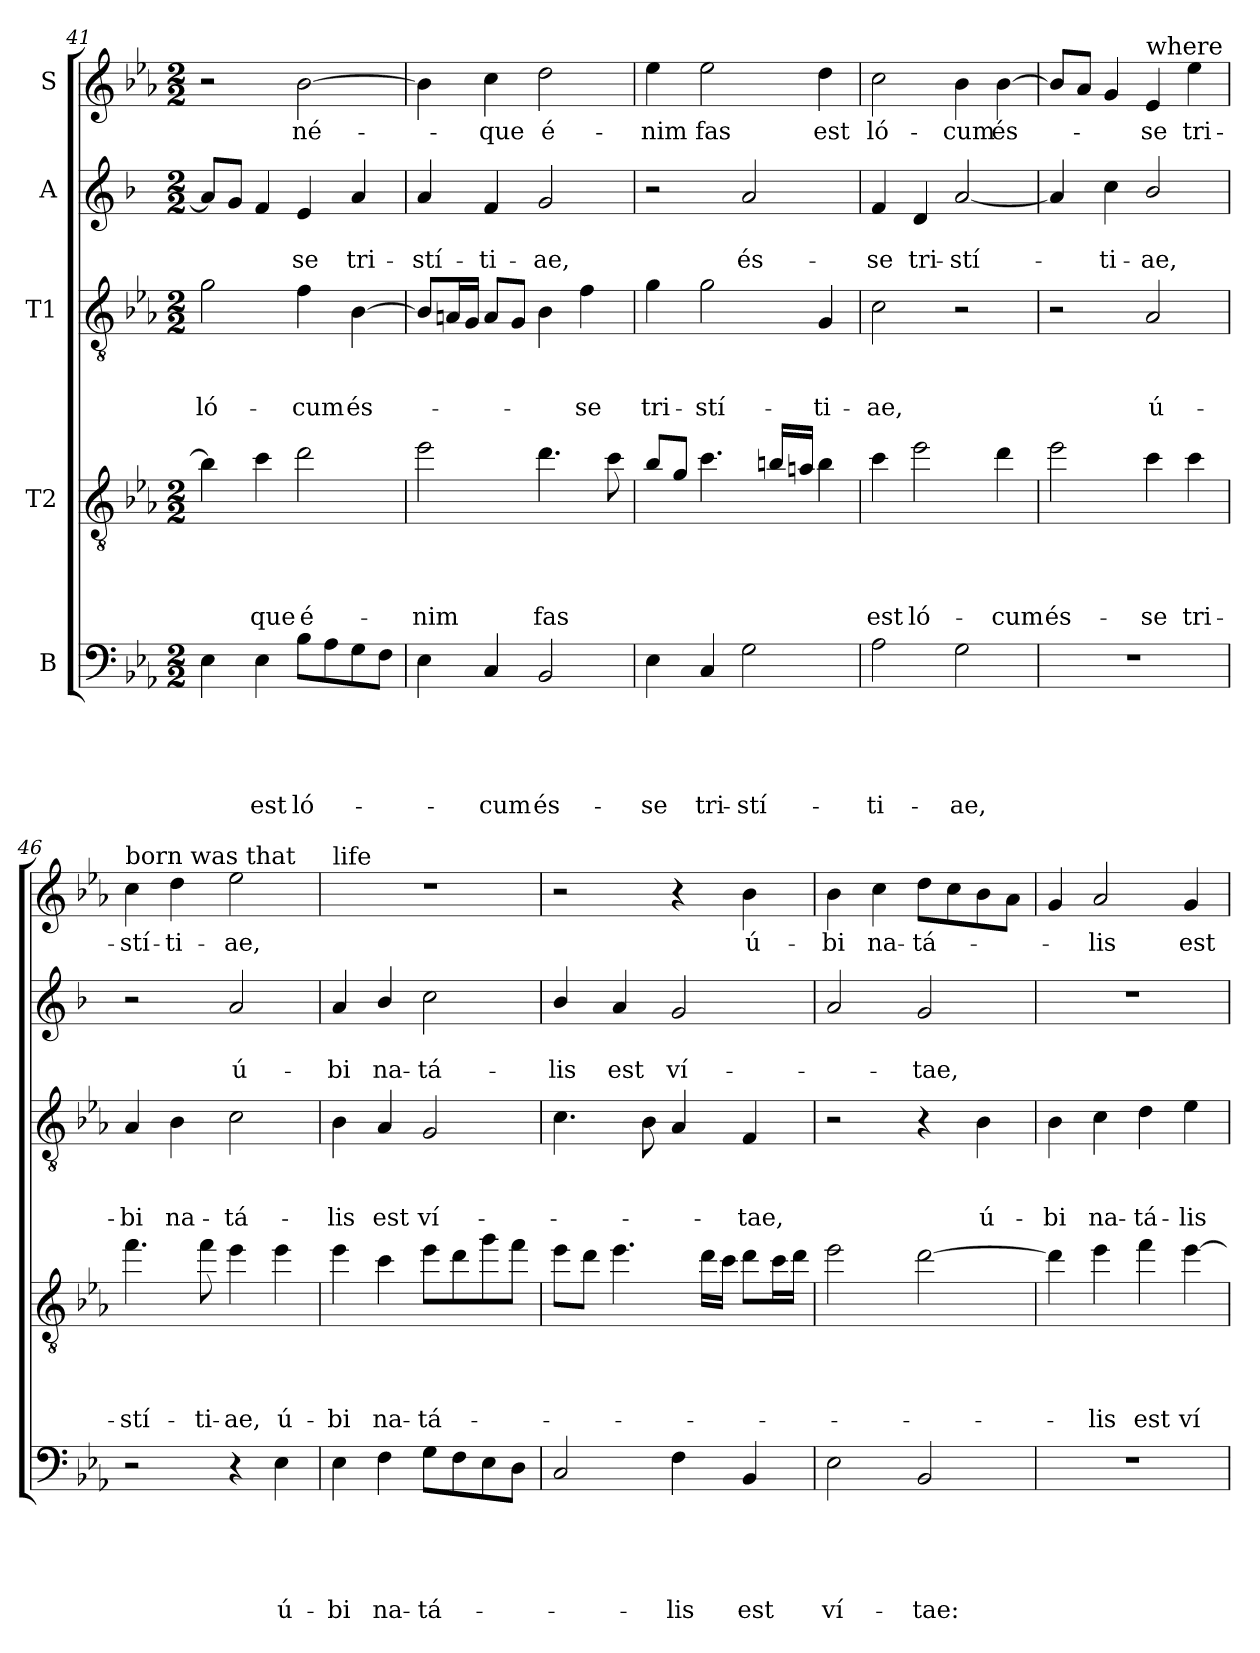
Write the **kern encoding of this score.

**kern	**text	**text	**text	**text	**text	**kern	**text	**text	**text	**text	**kern	**text	**text	**text	**kern	**text	**text	**kern	**text
*part5	*part5	*part5	*part5	*part5	*part5	*part4	*part4	*part4	*part4	*part4	*part3	*part3	*part3	*part3	*part2	*part2	*part2	*part1	*part1
*staff5	*staff5	*staff5	*staff5	*staff5	*staff5	*staff4	*staff4	*staff4	*staff4	*staff4	*staff3	*staff3	*staff3	*staff3	*staff2	*staff2	*staff2	*staff1	*staff1
*I"B	*	*	*	*	*	*I"T2	*	*	*	*	*I"T1	*	*	*	*I"A	*	*	*I"S	*
*clefF4	*	*	*	*	*	*clefGv2	*	*	*	*	*clefGv2	*	*	*	*clefG2	*	*	*clefG2	*
*	*	*	*	*	*	*ITrd8c14	*	*	*	*	*	*	*	*	*ITrd1c2	*	*	*	*
*k[b-e-a-]	*	*	*	*	*	*k[b-e-a-]	*	*	*	*	*k[b-e-a-]	*	*	*	*k[b-e-a-]	*	*	*k[b-e-a-]	*
*E-:	*	*	*	*	*	*E-:	*	*	*	*	*E-:	*	*	*	*E-:	*	*	*E-:	*
*M2/2	*	*	*	*	*	*M2/2	*	*	*	*	*M2/2	*	*	*	*M2/2	*	*	*M2/2	*
=41	=41	=41	=41	=41	=41	=41	=41	=41	=41	=41	=41	=41	=41	=41	=41	=41	=41	=41	=41
!	!	!	!	!	!	!	!	!	!	!	!	!	!	!LO:LY:b	!	!	!	!	!
4E-\	.	.	.	.	.	4B-\]	.	.	.	.	2g\	.	.	ló-	8g/L]	.	.	2r	.
.	.	.	.	.	.	.	.	.	.	.	.	.	.	.	8f/J	.	.	.	.
!	!	!	!	!	!LO:LY:b	!	!	!	!	!LO:LY:b	!	!	!	!	!	!	!	!	!
4E-\	.	.	.	.	est	4c\	.	.	.	-que	.	.	.	.	4e-/	.	.	.	.
!	!	!	!	!	!LO:LY:b	!	!	!	!	!LO:LY:b	!	!	!	!LO:LY:b	!	!	!LO:LY:b	!	!LO:LY:b
8B-\L	.	.	.	.	ló-	2d\	.	.	.	é-	4f\	.	.	-cum	4d/	.	-se	[2b-\	né-
8A-\	.	.	.	.	.	.	.	.	.	.	.	.	.	.	.	.	.	.	.
!	!	!	!	!	!	!	!	!	!	!	!	!	!	!LO:LY:b	!	!	!LO:LY:b	!	!
8G\	.	.	.	.	.	.	.	.	.	.	[4B-\	.	.	és-	4g/	.	tri-	.	.
8F\J	.	.	.	.	.	.	.	.	.	.	.	.	.	.	.	.	.	.	.
=42	=42	=42	=42	=42	=42	=42	=42	=42	=42	=42	=42	=42	=42	=42	=42	=42	=42	=42	=42
!	!	!	!	!	!	!	!	!	!	!LO:LY:b	!	!	!	!	!	!	!LO:LY:b	!	!
4E-\	.	.	.	.	.	2e-\	.	.	.	-nim	8B-/L]	.	.	.	4g/	.	-stí-	4b-\]	.
.	.	.	.	.	.	.	.	.	.	.	16A/L	.	.	.	.	.	.	.	.
.	.	.	.	.	.	.	.	.	.	.	16G/JJ	.	.	.	.	.	.	.	.
!	!	!	!	!	!LO:LY:b	!	!	!	!	!	!	!	!	!	!	!	!LO:LY:b	!	!LO:LY:b
4C/	.	.	.	.	-cum	.	.	.	.	.	8A/L	.	.	.	4e-/	.	-ti-	4cc\	-que
.	.	.	.	.	.	.	.	.	.	.	8G/J	.	.	.	.	.	.	.	.
!	!	!	!	!	!LO:LY:b	!	!	!	!	!LO:LY:b	!	!	!	!	!	!	!LO:LY:b	!	!LO:LY:b
2BB-/	.	.	.	.	és-	4.d\	.	.	.	fas	4B-\	.	.	.	2f/	.	-ae,	2dd\	é-
!	!	!	!	!	!	!	!	!	!	!	!	!	!	!LO:LY:b	!	!	!	!	!
.	.	.	.	.	.	.	.	.	.	.	4f\	.	.	-se	.	.	.	.	.
.	.	.	.	.	.	8c\	.	.	.	.	.	.	.	.	.	.	.	.	.
!!LO:PB:g=z
=43	=43	=43	=43	=43	=43	=43	=43	=43	=43	=43	=43	=43	=43	=43	=43	=43	=43	=43	=43
!	!	!	!	!	!LO:LY:b	!	!	!	!	!	!	!	!	!LO:LY:b	!	!	!	!	!LO:LY:b
4E-\	.	.	.	.	-se	8B-/L	.	.	.	.	4g\	.	.	tri-	2r	.	.	4ee-\	-nim
.	.	.	.	.	.	8G/J	.	.	.	.	.	.	.	.	.	.	.	.	.
!	!	!	!	!	!LO:LY:b	!	!	!	!	!	!	!	!	!LO:LY:b	!	!	!	!	!LO:LY:b
4C/	.	.	.	.	tri-	4.c\	.	.	.	.	2g\	.	.	-stí-	.	.	.	2ee-\	fas
!	!	!	!	!	!LO:LY:b	!	!	!	!	!	!	!	!	!	!	!	!LO:LY:b	!	!
2G\	.	.	.	.	-stí-	.	.	.	.	.	.	.	.	.	2g/	.	és-	.	.
.	.	.	.	.	.	16B/LL	.	.	.	.	.	.	.	.	.	.	.	.	.
.	.	.	.	.	.	16A/JJ	.	.	.	.	.	.	.	.	.	.	.	.	.
!	!	!	!	!	!	!	!	!	!	!	!	!	!	!LO:LY:b	!	!	!	!	!LO:LY:b
.	.	.	.	.	.	4B\	.	.	.	.	4G/	.	.	-ti-	.	.	.	4dd\	est
=44	=44	=44	=44	=44	=44	=44	=44	=44	=44	=44	=44	=44	=44	=44	=44	=44	=44	=44	=44
!	!	!	!	!	!LO:LY:b	!	!	!	!	!LO:LY:b	!	!	!	!LO:LY:b	!	!	!LO:LY:b	!	!LO:LY:b
2A-\	.	.	.	.	-ti-	4c\	.	.	.	est	2c\	.	.	-ae,	4e-/	.	-se	2cc\	ló-
!	!	!	!	!	!	!	!	!	!	!LO:LY:b	!	!	!	!	!	!	!LO:LY:b	!	!
.	.	.	.	.	.	2e-\	.	.	.	ló-	.	.	.	.	4c/	.	tri-	.	.
!	!	!	!	!	!LO:LY:b	!	!	!	!	!	!	!	!	!	!	!	!LO:LY:b	!	!LO:LY:b
2G\	.	.	.	.	-ae,	.	.	.	.	.	2r	.	.	.	[2g/	.	-stí-	4b-\	-cum
!	!	!	!	!	!	!	!	!	!	!LO:LY:b	!	!	!	!	!	!	!	!	!LO:LY:b
.	.	.	.	.	.	4d\	.	.	.	-cum	.	.	.	.	.	.	.	[4b-\	és-
=45	=45	=45	=45	=45	=45	=45	=45	=45	=45	=45	=45	=45	=45	=45	=45	=45	=45	=45	=45
!	!	!	!	!	!	!	!	!	!	!LO:LY:b	!	!	!	!	!	!	!	!	!
1r	.	.	.	.	.	2e-\	.	.	.	és-	2r	.	.	.	4g/]	.	.	8b-/L]	.
.	.	.	.	.	.	.	.	.	.	.	.	.	.	.	.	.	.	8a-/J	.
!	!	!	!	!	!	!	!	!	!	!	!	!	!	!	!	!	!LO:LY:b	!	!
.	.	.	.	.	.	.	.	.	.	.	.	.	.	.	4b-\	.	-ti-	4g/	.
!	!	!	!	!	!	!	!	!	!	!	!	!	!	!	!	!	!	!LO:TX:a:t=where	!
!	!	!	!	!	!	!	!	!	!	!LO:LY:b	!	!	!	!LO:LY:b	!	!	!LO:LY:b	!	!LO:LY:b
.	.	.	.	.	.	4c\	.	.	.	-se	2A-/	.	.	ú-	2a-/	.	-ae,	4e-/	-se
!	!	!	!	!	!	!	!	!	!	!LO:LY:b	!	!	!	!	!	!	!	!	!LO:LY:b
.	.	.	.	.	.	4c\	.	.	.	tri-	.	.	.	.	.	.	.	4ee-\	tri-
=46	=46	=46	=46	=46	=46	=46	=46	=46	=46	=46	=46	=46	=46	=46	=46	=46	=46	=46	=46
!	!	!	!	!	!	!	!	!	!	!	!	!	!	!	!	!	!	!LO:TX:a:t=born was that	!
!	!	!	!	!	!	!	!	!	!	!LO:LY:b	!	!	!	!LO:LY:b	!	!	!	!	!LO:LY:b
2r	.	.	.	.	.	4.f\	.	.	.	-stí-	4A-/	.	.	-bi	2r	.	.	4cc\	-stí-
!	!	!	!	!	!	!	!	!	!	!	!	!	!	!LO:LY:b	!	!	!	!	!LO:LY:b
.	.	.	.	.	.	.	.	.	.	.	4B-\	.	.	na-	.	.	.	4dd\	-ti-
!	!	!	!	!	!	!	!	!	!	!LO:LY:b	!	!	!	!	!	!	!	!	!
.	.	.	.	.	.	8f\	.	.	.	-ti-	.	.	.	.	.	.	.	.	.
!	!	!	!	!	!	!	!	!	!	!LO:LY:b	!	!	!	!LO:LY:b	!	!	!LO:LY:b	!	!LO:LY:b
4r	.	.	.	.	.	4e-\	.	.	.	-ae,	2c\	.	.	-tá-	2g/	.	ú-	2ee-\	-ae,
!	!	!	!	!	!LO:LY:b	!	!	!	!	!LO:LY:b	!	!	!	!	!	!	!	!	!
4E-\	.	.	.	.	ú-	4e-\	.	.	.	ú-	.	.	.	.	.	.	.	.	.
=47	=47	=47	=47	=47	=47	=47	=47	=47	=47	=47	=47	=47	=47	=47	=47	=47	=47	=47	=47
!	!	!	!	!	!	!	!	!	!	!	!	!	!	!	!	!	!	!LO:TX:a:t=life	!
!	!	!	!	!	!LO:LY:b	!	!	!	!	!LO:LY:b	!	!	!	!LO:LY:b	!	!	!LO:LY:b	!	!
4E-\	.	.	.	.	-bi	4e-\	.	.	.	-bi	4B-\	.	.	-lis	4g/	.	-bi	1r	.
!	!	!	!	!	!LO:LY:b	!	!	!	!	!LO:LY:b	!	!	!	!LO:LY:b	!	!	!LO:LY:b	!	!
4F\	.	.	.	.	na-	4c\	.	.	.	na-	4A-/	.	.	est	4a-/	.	na-	.	.
!	!	!	!	!	!LO:LY:b	!	!	!	!	!LO:LY:b	!	!	!	!LO:LY:b	!	!	!LO:LY:b	!	!
8G\L	.	.	.	.	-tá-	8e-\L	.	.	.	-tá-	2G/	.	.	ví-	2b-\	.	-tá-	.	.
8F\	.	.	.	.	.	8d\	.	.	.	.	.	.	.	.	.	.	.	.	.
8E-\	.	.	.	.	.	8g\	.	.	.	.	.	.	.	.	.	.	.	.	.
8D\J	.	.	.	.	.	8f\J	.	.	.	.	.	.	.	.	.	.	.	.	.
!!LO:LB:g=z
=48	=48	=48	=48	=48	=48	=48	=48	=48	=48	=48	=48	=48	=48	=48	=48	=48	=48	=48	=48
!	!	!	!	!	!	!	!	!	!	!	!	!	!	!	!	!	!LO:LY:b	!	!
2C/	.	.	.	.	.	8e-\L	.	.	.	.	4.c\	.	.	.	4a-/	.	-lis	2r	.
.	.	.	.	.	.	8d\J	.	.	.	.	.	.	.	.	.	.	.	.	.
!	!	!	!	!	!	!	!	!	!	!	!	!	!	!	!	!	!LO:LY:b	!	!
.	.	.	.	.	.	4.e-\	.	.	.	.	.	.	.	.	4g/	.	est	.	.
.	.	.	.	.	.	.	.	.	.	.	8B-\	.	.	.	.	.	.	.	.
!	!	!	!	!	!LO:LY:b	!	!	!	!	!	!	!	!	!	!	!	!LO:LY:b	!	!
4F\	.	.	.	.	-lis	.	.	.	.	.	4A-/	.	.	.	2f/	.	ví-	4r	.
.	.	.	.	.	.	16d\LL	.	.	.	.	.	.	.	.	.	.	.	.	.
.	.	.	.	.	.	16c\JJ	.	.	.	.	.	.	.	.	.	.	.	.	.
!	!	!	!	!	!LO:LY:b	!	!	!	!	!	!	!	!	!LO:LY:b	!	!	!	!	!LO:LY:b
4BB-/	.	.	.	.	est	8d\L	.	.	.	.	4F/	.	.	-tae,	.	.	.	4b-\	ú-
.	.	.	.	.	.	16c\L	.	.	.	.	.	.	.	.	.	.	.	.	.
.	.	.	.	.	.	16d\JJ	.	.	.	.	.	.	.	.	.	.	.	.	.
=49	=49	=49	=49	=49	=49	=49	=49	=49	=49	=49	=49	=49	=49	=49	=49	=49	=49	=49	=49
!	!	!	!	!	!LO:LY:b	!	!	!	!	!	!	!	!	!	!	!	!	!	!LO:LY:b
2E-\	.	.	.	.	ví-	2e-\	.	.	.	.	2r	.	.	.	2g/	.	.	4b-\	-bi
!	!	!	!	!	!	!	!	!	!	!	!	!	!	!	!	!	!	!	!LO:LY:b
.	.	.	.	.	.	.	.	.	.	.	.	.	.	.	.	.	.	4cc\	na-
!	!	!	!	!	!LO:LY:b	!	!	!	!	!	!	!	!	!	!	!	!LO:LY:b	!	!LO:LY:b
2BB-/	.	.	.	.	-tae:	[2d\	.	.	.	.	4r	.	.	.	2f/	.	-tae,	8dd\L	-tá-
.	.	.	.	.	.	.	.	.	.	.	.	.	.	.	.	.	.	8cc\	.
!	!	!	!	!	!	!	!	!	!	!	!	!	!	!LO:LY:b	!	!	!	!	!
.	.	.	.	.	.	.	.	.	.	.	4B-\	.	.	ú-	.	.	.	8b-\	.
.	.	.	.	.	.	.	.	.	.	.	.	.	.	.	.	.	.	8a-\J	.
=50	=50	=50	=50	=50	=50	=50	=50	=50	=50	=50	=50	=50	=50	=50	=50	=50	=50	=50	=50
!	!	!	!	!	!	!	!	!	!	!	!	!	!	!LO:LY:b	!	!	!	!	!
1r	.	.	.	.	.	4d\]	.	.	.	.	4B-\	.	.	-bi	1r	.	.	4g/	.
!	!	!	!	!	!	!	!	!	!	!LO:LY:b	!	!	!	!LO:LY:b	!	!	!	!	!LO:LY:b
.	.	.	.	.	.	4e-\	.	.	.	-lis	4c\	.	.	na-	.	.	.	2a-/	-lis
!	!	!	!	!	!	!	!	!	!	!LO:LY:b	!	!	!	!LO:LY:b	!	!	!	!	!
.	.	.	.	.	.	4f\	.	.	.	est	4d\	.	.	-tá-	.	.	.	.	.
!	!	!	!	!	!	!	!	!	!	!LO:LY:b	!	!	!	!LO:LY:b	!	!	!	!	!LO:LY:b
.	.	.	.	.	.	[4e-\	.	.	.	ví-	4e-\	.	.	-lis	.	.	.	4g/	est
=	=	=	=	=	=	=	=	=	=	=	=	=	=	=	=	=	=	=	=
*-	*-	*-	*-	*-	*-	*-	*-	*-	*-	*-	*-	*-	*-	*-	*-	*-	*-	*-	*-
